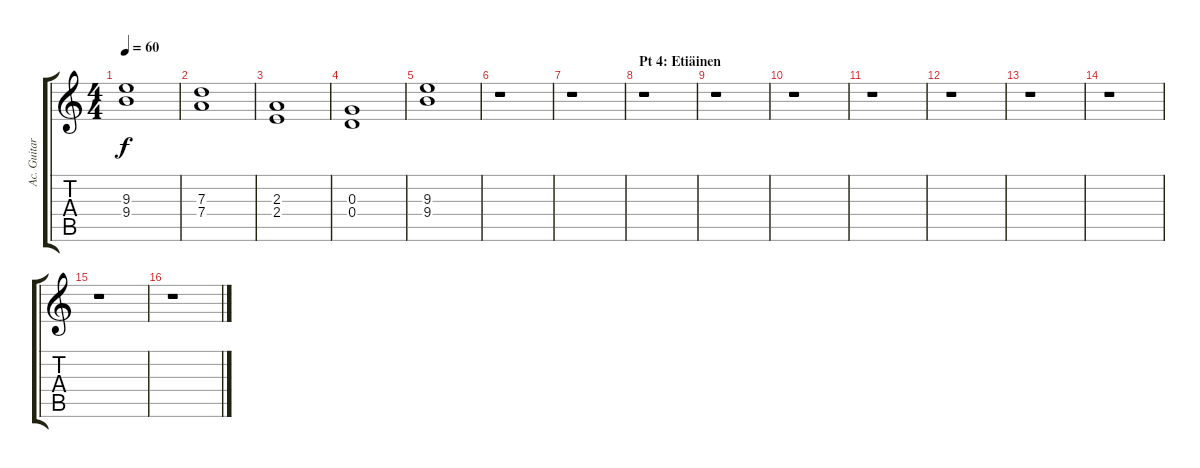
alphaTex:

\track ("Ac. Guitar 3" "Ac. Guitar") {instrument acousticguitarnylon}
\staff {score tabs}
\tuning (E4 B3 G3 D3 A2 E2) {hide}
\ts (4 4)
\tempo 60
\clef g2
\ks c
(9.3 9.4).1{dy f instrument distortionguitar} |
(7.3 7.4).1 |
(2.3 2.4).1{instrument distortionguitar} |
(0.3 0.4).1 |
(9.3 9.4).1{instrument distortionguitar} |
r.1 |
r.1 |
\section ("" "Pt 4: Etiäinen")
r.1 |
r.1 |
r.1 |
r.1 |
r.1 |
r.1 |
r.1 |
r.1 |
r.1
